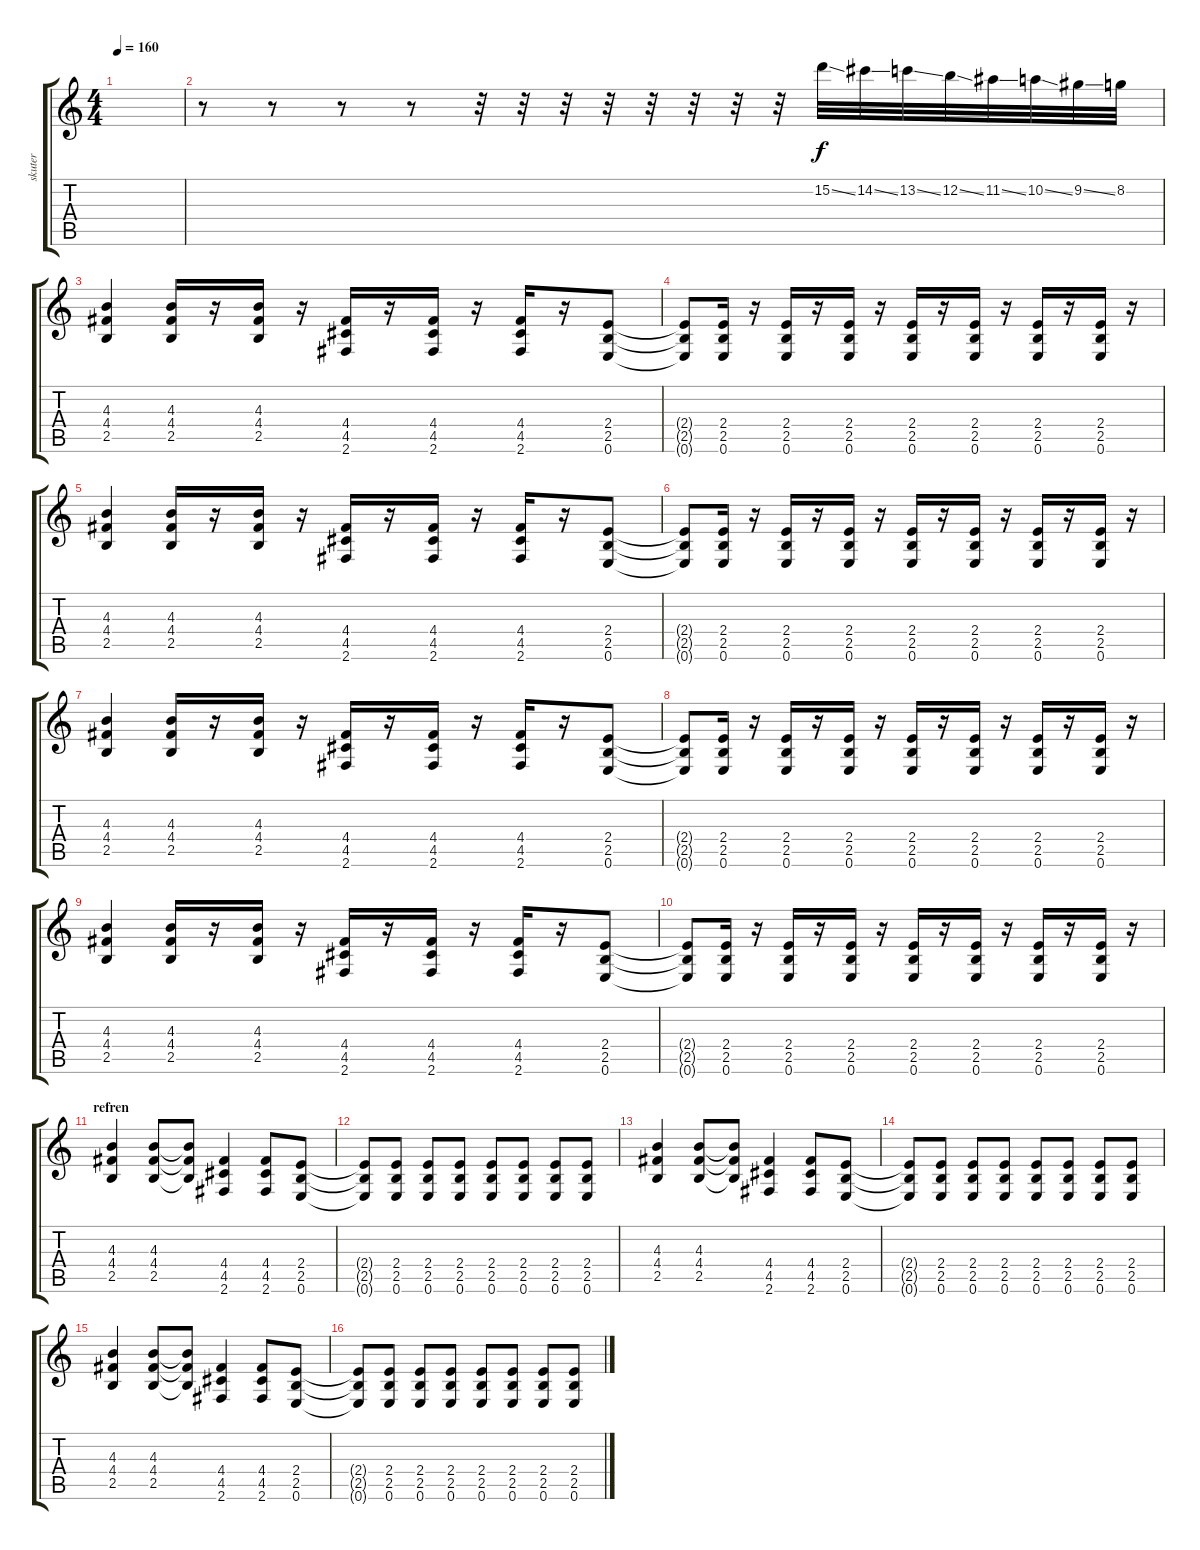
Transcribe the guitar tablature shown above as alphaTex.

\track ("skuter" "skuter") {instrument overdrivenguitar}
\staff {score tabs}
\tuning (E4 B3 G3 D3 A2 E2) {hide}
\ts (4 4)
\tempo 160
\clef g2
\ks c
|
r.8 r.8 r.8 r.8 r.32 r.32 r.32 r.32 r.32 r.32 r.32 r.32 15.2{ss}.32 14.2{ss}.32 13.2{ss}.32 12.2{ss}.32 11.2{ss}.32 10.2{ss}.32 9.2{ss}.32 8.2.32 |
(4.3 4.4 2.5).4 (4.3 4.4 2.5).16 r.16 (4.3 4.4 2.5).16 r.16 (4.4 4.5 2.6).16 r.16 (4.4 4.5 2.6).16 r.16 (4.4 4.5 2.6).16 r.16 (2.4 2.5 0.6).8 |
(2.4{t} 2.5{t} 0.6{t}).8 (2.4 2.5 0.6).16 r.16 (2.4 2.5 0.6).16 r.16 (2.4 2.5 0.6).16 r.16 (2.4 2.5 0.6).16 r.16 (2.4 2.5 0.6).16 r.16 (2.4 2.5 0.6).16 r.16 (2.4 2.5 0.6).16 r.16 |
(4.3 4.4 2.5).4 (4.3 4.4 2.5).16 r.16 (4.3 4.4 2.5).16 r.16 (4.4 4.5 2.6).16 r.16 (4.4 4.5 2.6).16 r.16 (4.4 4.5 2.6).16 r.16 (2.4 2.5 0.6).8 |
(2.4{t} 2.5{t} 0.6{t}).8 (2.4 2.5 0.6).16 r.16 (2.4 2.5 0.6).16 r.16 (2.4 2.5 0.6).16 r.16 (2.4 2.5 0.6).16 r.16 (2.4 2.5 0.6).16 r.16 (2.4 2.5 0.6).16 r.16 (2.4 2.5 0.6).16 r.16 |
(4.3 4.4 2.5).4 (4.3 4.4 2.5).16 r.16 (4.3 4.4 2.5).16 r.16 (4.4 4.5 2.6).16 r.16 (4.4 4.5 2.6).16 r.16 (4.4 4.5 2.6).16 r.16 (2.4 2.5 0.6).8 |
(2.4{t} 2.5{t} 0.6{t}).8 (2.4 2.5 0.6).16 r.16 (2.4 2.5 0.6).16 r.16 (2.4 2.5 0.6).16 r.16 (2.4 2.5 0.6).16 r.16 (2.4 2.5 0.6).16 r.16 (2.4 2.5 0.6).16 r.16 (2.4 2.5 0.6).16 r.16 |
(4.3 4.4 2.5).4 (4.3 4.4 2.5).16 r.16 (4.3 4.4 2.5).16 r.16 (4.4 4.5 2.6).16 r.16 (4.4 4.5 2.6).16 r.16 (4.4 4.5 2.6).16 r.16 (2.4 2.5 0.6).8 |
(2.4{t} 2.5{t} 0.6{t}).8 (2.4 2.5 0.6).16 r.16 (2.4 2.5 0.6).16 r.16 (2.4 2.5 0.6).16 r.16 (2.4 2.5 0.6).16 r.16 (2.4 2.5 0.6).16 r.16 (2.4 2.5 0.6).16 r.16 (2.4 2.5 0.6).16 r.16 |
\section ("" "refren")
(4.3 4.4 2.5).4 (4.3 4.4 2.5).8 (4.3{t} 4.4{t} 2.5{t}).8 (4.4 4.5 2.6).4 (4.4 4.5 2.6).8 (2.4 2.5 0.6).8 |
(2.4{t} 2.5{t} 0.6{t}).8 (2.4 2.5 0.6).8 (2.4 2.5 0.6).8 (2.4 2.5 0.6).8 (2.4 2.5 0.6).8 (2.4 2.5 0.6).8 (2.4 2.5 0.6).8 (2.4 2.5 0.6).8 |
(4.3 4.4 2.5).4 (4.3 4.4 2.5).8 (4.3{t} 4.4{t} 2.5{t}).8 (4.4 4.5 2.6).4 (4.4 4.5 2.6).8 (2.4 2.5 0.6).8 |
(2.4{t} 2.5{t} 0.6{t}).8 (2.4 2.5 0.6).8 (2.4 2.5 0.6).8 (2.4 2.5 0.6).8 (2.4 2.5 0.6).8 (2.4 2.5 0.6).8 (2.4 2.5 0.6).8 (2.4 2.5 0.6).8 |
(4.3 4.4 2.5).4 (4.3 4.4 2.5).8 (4.3{t} 4.4{t} 2.5{t}).8 (4.4 4.5 2.6).4 (4.4 4.5 2.6).8 (2.4 2.5 0.6).8 |
(2.4{t} 2.5{t} 0.6{t}).8 (2.4 2.5 0.6).8 (2.4 2.5 0.6).8 (2.4 2.5 0.6).8 (2.4 2.5 0.6).8 (2.4 2.5 0.6).8 (2.4 2.5 0.6).8 (2.4 2.5 0.6).8
